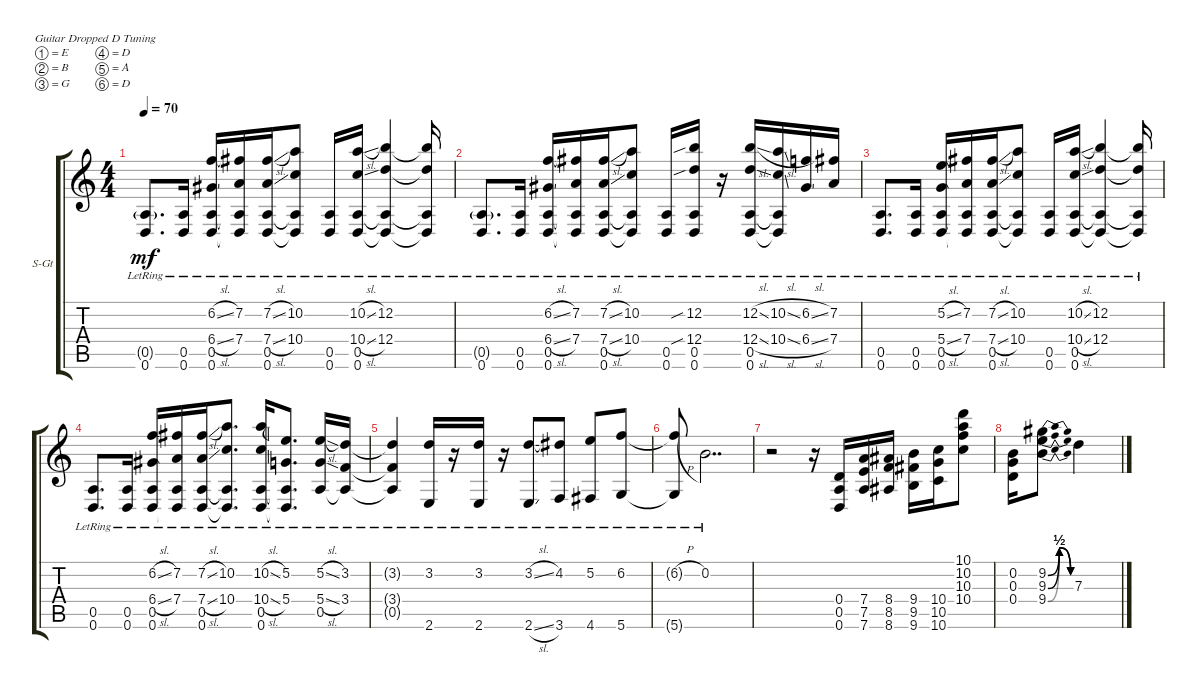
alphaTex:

\defaultSystemsLayout 4
\bracketExtendMode groupsimilarinstruments
\firstSystemTrackNameOrientation horizontal
\otherSystemsTrackNameOrientation horizontal
\track ("Steel Guitar" "S-Gt") {instrument acousticguitarsteel}
\staff {score tabs}
\tuning (E4 B3 G3 D3 A2 D2)
\ts (4 4)
\tempo 70
\clef g2
\ks c
(0.6{lr} 0.5{g lr}).8{d dy mf} (0.6{lr} 0.5{lr}).16 (0.6{lr} 0.5{lr} 6.4{sl lr} 6.2{sl lr}).16 (7.4{lr} 7.2{lr} 0.5{lr t} 0.6{lr t}).16 (0.6{lr} 0.5{lr} 7.4{sl lr} 7.2{sl lr}).16 (10.4{lr} 10.2{lr} 0.5{lr t} 0.6{lr t}).8 (0.6{lr} 0.5{lr}).16 (0.6{lr} 0.5{lr} 10.4{sl lr} 10.2{sl lr}).16 (12.4{lr} 12.2{lr} 0.5{lr t} 0.6{lr t}).4 (0.5{lr t} 0.6{lr t} 12.4{lr t} 12.2{lr t}).16 |
(0.6{lr} 0.5{g lr}).8{d} (0.6{lr} 0.5{lr}).16 (0.6{lr} 0.5{lr} 6.4{sl lr} 6.2{sl lr}).16 (7.4{lr} 7.2{lr} 0.5{lr t} 0.6{lr t}).16 (0.6{lr} 0.5{lr} 7.4{sl lr} 7.2{sl lr}).16 (10.4{lr} 10.2{lr} 0.5{lr t} 0.6{lr t}).8 (0.6{lr} 0.5{lr}).16 (12.4{sib lr} 12.2{sib lr} 0.5{lr} 0.6{lr}).16 r.16 (12.4{sl lr} 12.2{sl lr} 0.6{lr} 0.5{lr}).16 (10.4{sl lr} 10.2{sl lr} 0.5{lr t} 0.6{lr t}).16 (6.4{sl lr} 6.2{sl lr}).16 (7.2{lr} 7.4{lr}).16 |
(0.6{lr} 0.5{lr}).8{d} (0.6{lr} 0.5{lr}).16 (0.6{lr} 0.5{lr} 5.4{sl lr} 5.2{sl lr}).16 (7.4{lr} 7.2{lr} 0.5{lr t} 0.6{lr t}).16 (0.6{lr} 0.5{lr} 7.4{sl lr} 7.2{sl lr}).16 (10.4{lr} 10.2{lr} 0.5{lr t} 0.6{lr t}).8 (0.6{lr} 0.5{lr}).16 (0.6{lr} 0.5{lr} 10.4{sl lr} 10.2{sl lr}).16 (12.4{lr} 12.2{lr} 0.5{lr t} 0.6{lr t}).4 (0.5{lr t} 0.6{lr t} 12.4{lr t} 12.2{lr t}).16 |
(0.6{lr} 0.5{lr}).8{d} (0.6{lr} 0.5{lr}).16 (0.6{lr} 0.5{lr} 6.4{sl lr} 6.2{sl lr}).16 (7.4{lr} 7.2{lr} 0.5{lr t} 0.6{lr t}).16 (0.6{lr} 0.5{lr} 7.4{sl lr} 7.2{sl lr}).16 (10.4{lr} 10.2{lr} 0.5{lr t} 0.6{lr t}).8{d} (0.6{lr} 0.5{lr} 10.4{sl lr} 10.2{sl lr}).16 (5.4{lr} 5.2{lr} 0.5{lr t} 0.6{lr t}).8{d} (0.5{lr} 5.4{sl lr} 5.2{sl lr}).16 (3.4{lr} 3.2{lr} 0.5{lr t}).16 |
(3.4{lr t} 3.2{lr t} 0.5{lr t}).4 (2.6{lr} 3.2{lr}).16 r.16 (2.6{lr} 3.2{lr}).16 r.16 (2.6{sl lr} 3.2{sl lr}).8 (3.6{lr} 4.2{lr}).8 (4.6{lr} 5.2{lr}).8 (5.6{lr} 6.2{lr}).8 |
(5.6{lr t} 6.2{h lr t}).8 0.2{lr}.2{dd} |
r.2 r.16 (0.6 0.5 0.4).16 (7.4 7.6 7.5).16 (8.4 8.5 8.6).16 (9.4 9.6 9.5).16 (10.4 10.5 10.6).16 (10.3 10.4 10.2 10.1).8 |
(0.4 0.3 0.2).16 (9.4{be (bendrelease 0 0 10.2 2 20.4 2 30 0)} 9.3{be (bendrelease 0 0 10.2 2 20.4 2 30 0)} 9.2{be (bendrelease 0 0 9.6 2 20.4 2 30 0)}).8 7.3.4
